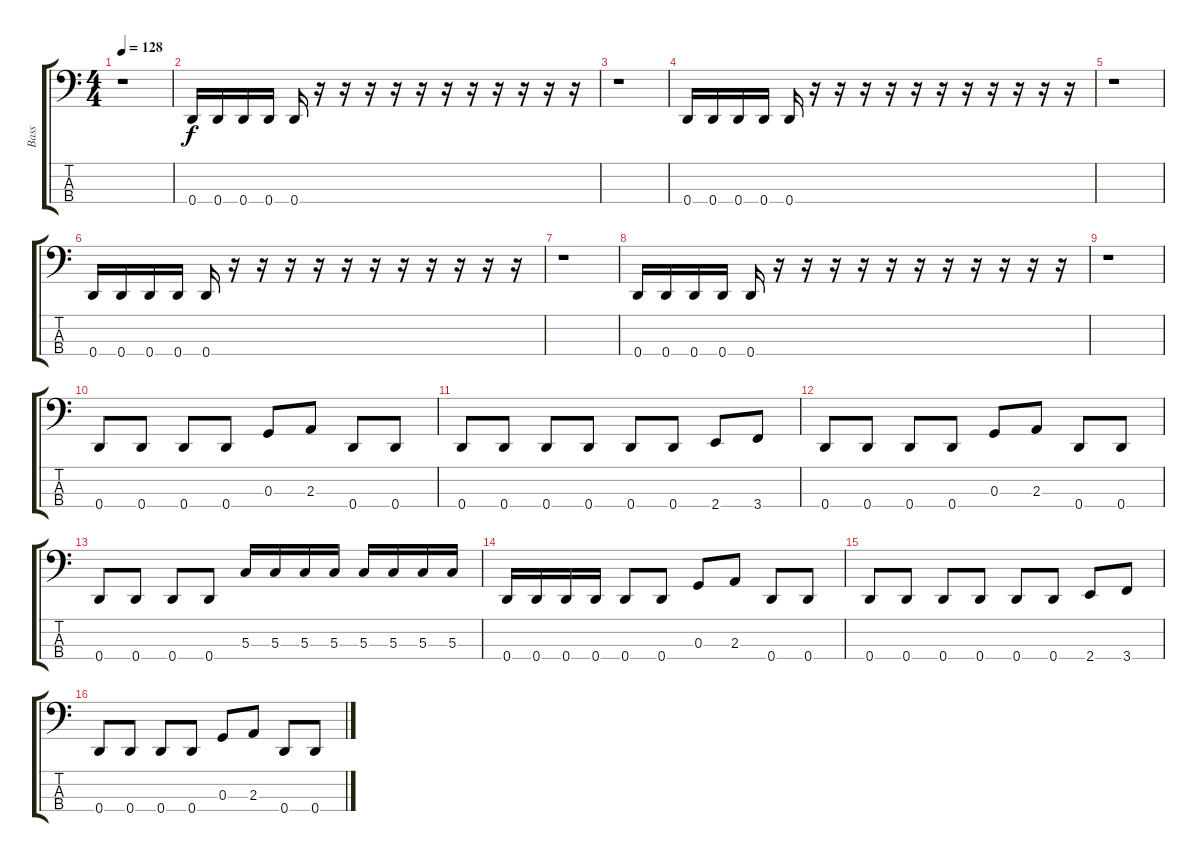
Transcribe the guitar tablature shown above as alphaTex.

\track ("Bass" "Bass") {instrument electricbassfinger}
\staff {score tabs}
\tuning (F2 C2 G1 D1) {hide}
\ts (4 4)
\tempo 128
\clef f4
\ks c
r.1{dy f instrument electricbassfinger} |
0.4.16 0.4.16 0.4.16 0.4.16 0.4.16 r.16 r.16 r.16 r.16 r.16 r.16 r.16 r.16 r.16 r.16 r.16 |
r.1 |
0.4.16 0.4.16 0.4.16 0.4.16 0.4.16 r.16 r.16 r.16 r.16 r.16 r.16 r.16 r.16 r.16 r.16 r.16 |
r.1 |
0.4.16 0.4.16 0.4.16 0.4.16 0.4.16 r.16 r.16 r.16 r.16 r.16 r.16 r.16 r.16 r.16 r.16 r.16 |
r.1 |
0.4.16 0.4.16 0.4.16 0.4.16 0.4.16 r.16 r.16 r.16 r.16 r.16 r.16 r.16 r.16 r.16 r.16 r.16 |
r.1 |
0.4.8 0.4.8 0.4.8 0.4.8 0.3.8 2.3.8 0.4.8 0.4.8 |
0.4.8 0.4.8 0.4.8 0.4.8 0.4.8 0.4.8 2.4.8 3.4.8 |
0.4.8 0.4.8 0.4.8 0.4.8 0.3.8 2.3.8 0.4.8 0.4.8 |
0.4.8 0.4.8 0.4.8 0.4.8 5.3.16 5.3.16 5.3.16 5.3.16 5.3.16 5.3.16 5.3.16 5.3.16 |
0.4.16 0.4.16 0.4.16 0.4.16 0.4.8 0.4.8 0.3.8 2.3.8 0.4.8 0.4.8 |
0.4.8 0.4.8 0.4.8 0.4.8 0.4.8 0.4.8 2.4.8 3.4.8 |
0.4.8 0.4.8 0.4.8 0.4.8 0.3.8 2.3.8 0.4.8 0.4.8
